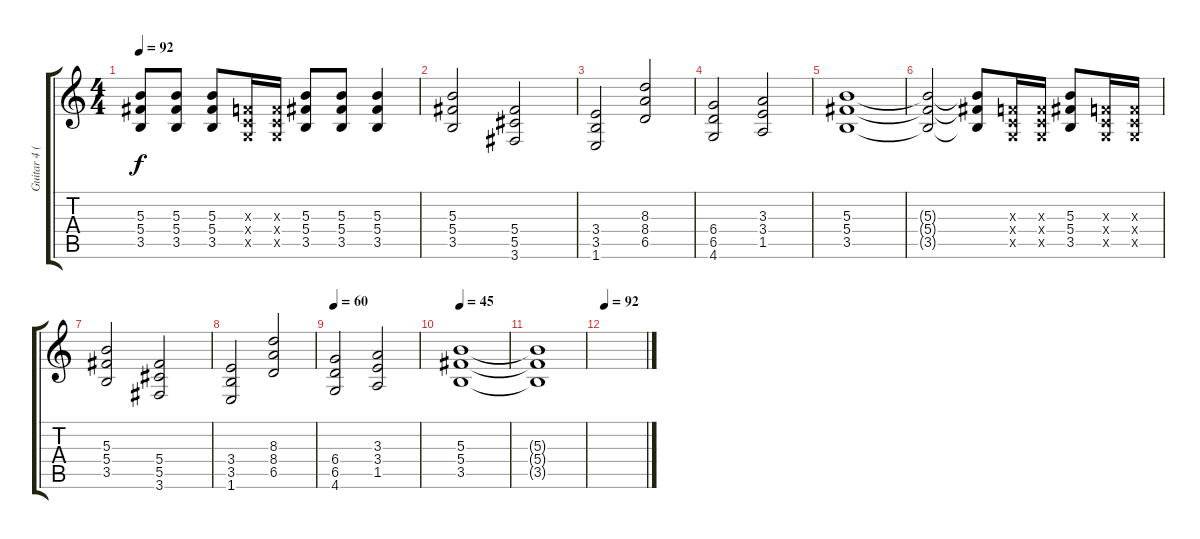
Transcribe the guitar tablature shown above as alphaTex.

\track ("Guitar 4 (Izzy)" "Guitar 4 (") {instrument overdrivenguitar}
\staff {score tabs}
\tuning (Eb4 Bb3 Gb3 Db3 Ab2 Eb2) {hide}
\ts (4 4)
\tempo 92
\clef g2
\ks c
(5.3 5.4 3.5).8{dy f} (5.3 5.4 3.5).8 (5.3 5.4 3.5).8 (-1.3{x} -1.4{x} -1.5{x}).16 (-1.3{x} -1.4{x} -1.5{x}).16 (5.3 5.4 3.5).8 (5.3 5.4 3.5).8 (5.3 5.4 3.5).4 |
(5.3 5.4 3.5).2 (5.4 5.5 3.6).2 |
(3.4 3.5 1.6).2 (8.3 8.4 6.5).2 |
(6.4 6.5 4.6).2 (3.3 3.4 1.5).2 |
(5.3 5.4 3.5).1 |
(5.3{t} 5.4{t} 3.5{t}).2 (5.3{t} 5.4{t} 3.5{t}).8 (-1.3{x} -1.4{x} -1.5{x}).16 (-1.3{x} -1.4{x} -1.5{x}).16 (5.3 5.4 3.5).8 (-1.3{x} -1.4{x} -1.5{x}).16 (-1.3{x} -1.4{x} -1.5{x}).16 |
(5.3 5.4 3.5).2 (5.4 5.5 3.6).2 |
(3.4 3.5 1.6).2 (8.3 8.4 6.5).2 |
\tempo 60
(6.4 6.5 4.6).2 (3.3 3.4 1.5).2 |
\tempo 45
(5.3 5.4 3.5).1 |
(5.3{t} 5.4{t} 3.5{t}).1 |
\tempo 92
